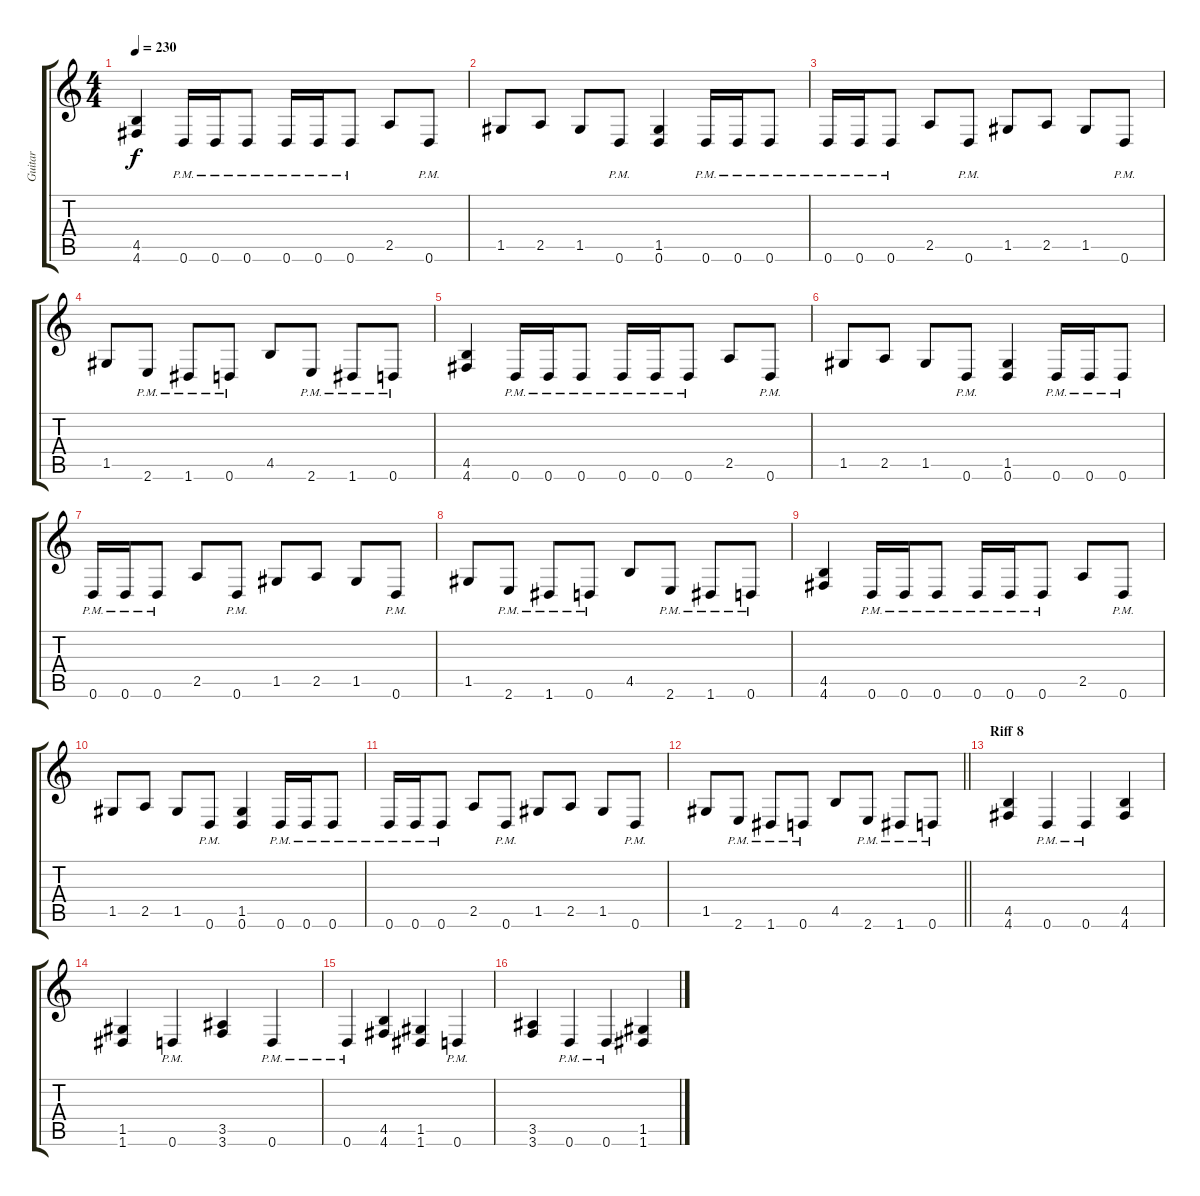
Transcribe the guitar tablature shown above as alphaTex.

\track ("Guitar" "Guitar") {instrument distortionguitar}
\staff {score tabs}
\tuning (D4 A3 F3 C3 G2 D2) {hide}
\ts (4 4)
\tempo 230
\clef g2
\ks c
(4.5 4.6).4{dy f} 0.6{pm}.16 0.6{pm}.16 0.6{pm}.8 0.6{pm}.16 0.6{pm}.16 0.6{pm}.8 2.5.8 0.6{pm}.8 |
1.5.8 2.5.8 1.5.8 0.6{pm}.8 (1.5 0.6).4 0.6{pm}.16 0.6{pm}.16 0.6{pm}.8 |
0.6{pm}.16 0.6{pm}.16 0.6{pm}.8 2.5.8 0.6{pm}.8 1.5.8 2.5.8 1.5.8 0.6{pm}.8 |
1.5.8 2.6{pm}.8 1.6{pm}.8 0.6{pm}.8 4.5.8 2.6{pm}.8 1.6{pm}.8 0.6{pm}.8 |
(4.5 4.6).4 0.6{pm}.16 0.6{pm}.16 0.6{pm}.8 0.6{pm}.16 0.6{pm}.16 0.6{pm}.8 2.5.8 0.6{pm}.8 |
1.5.8 2.5.8 1.5.8 0.6{pm}.8 (1.5 0.6).4 0.6{pm}.16 0.6{pm}.16 0.6{pm}.8 |
0.6{pm}.16 0.6{pm}.16 0.6{pm}.8 2.5.8 0.6{pm}.8 1.5.8 2.5.8 1.5.8 0.6{pm}.8 |
1.5.8 2.6{pm}.8 1.6{pm}.8 0.6{pm}.8 4.5.8 2.6{pm}.8 1.6{pm}.8 0.6{pm}.8 |
(4.5 4.6).4 0.6{pm}.16 0.6{pm}.16 0.6{pm}.8 0.6{pm}.16 0.6{pm}.16 0.6{pm}.8 2.5.8 0.6{pm}.8 |
1.5.8 2.5.8 1.5.8 0.6{pm}.8 (1.5 0.6).4 0.6{pm}.16 0.6{pm}.16 0.6{pm}.8 |
0.6{pm}.16 0.6{pm}.16 0.6{pm}.8 2.5.8 0.6{pm}.8 1.5.8 2.5.8 1.5.8 0.6{pm}.8 |
\barLineRight lightlight
1.5.8 2.6{pm}.8 1.6{pm}.8 0.6{pm}.8 4.5.8 2.6{pm}.8 1.6{pm}.8 0.6{pm}.8 |
\section ("" "Riff 8")
(4.5 4.6).4 0.6{pm}.4 0.6{pm}.4 (4.5 4.6).4 |
(1.5 1.6).4 0.6{pm}.4 (3.5 3.6).4 0.6{pm}.4 |
0.6{pm}.4 (4.5 4.6).4 (1.5 1.6).4 0.6{pm}.4 |
(3.5 3.6).4 0.6{pm}.4 0.6{pm}.4 (1.5 1.6).4
